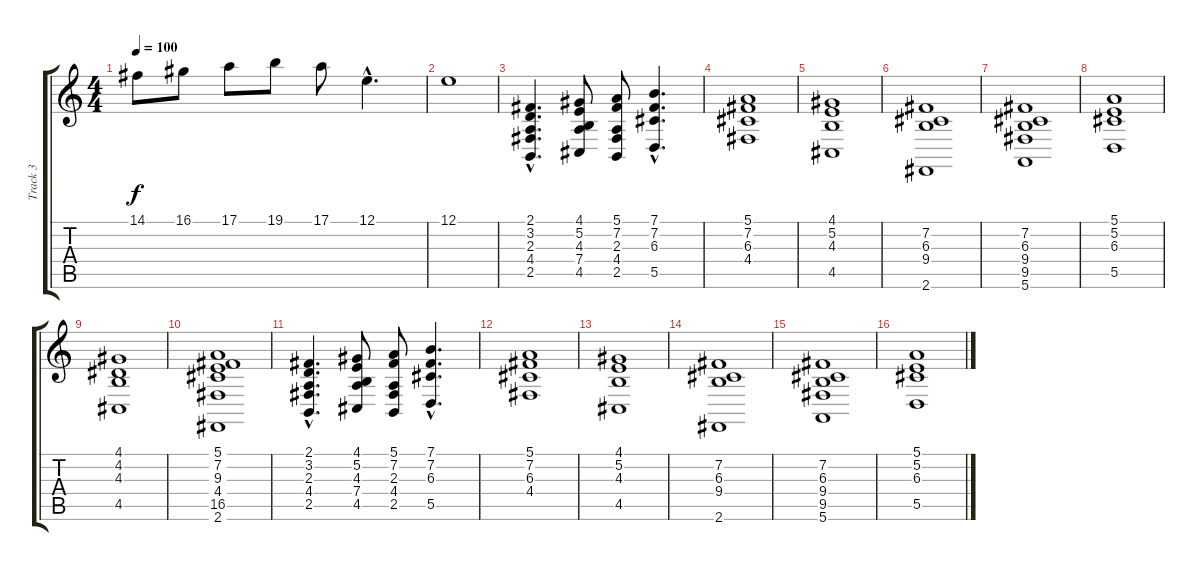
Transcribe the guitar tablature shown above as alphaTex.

\track ("Track 3" "Track 3") {instrument stringensemble1}
\staff {score tabs}
\tuning (E4 B3 G3 D3 A2 E2) {hide}
\ts (4 4)
\tempo 100
\clef g2
\ks c
14.1.8{dy f} 16.1.8 17.1.8 19.1.8 17.1.8 12.1{hac}.4{d} |
12.1.1 |
(2.1{hac} 3.2{hac} 2.3{hac} 4.4{hac} 2.5{hac}).4{d} (4.1 5.2 4.3 7.4 4.5).8 (5.1 7.2 2.3 4.4 2.5).8 (7.1{hac} 7.2{hac} 6.3{hac} 5.5{hac}).4{d} |
(5.1 7.2 6.3 4.4).1 |
(4.1 5.2 4.3 4.5).1 |
(7.2 6.3 9.4 2.6).1 |
(7.2 6.3 9.4 9.5 5.6).1 |
(5.1 5.2 6.3 5.5).1 |
(4.1 4.2 4.3 4.5).1 |
(5.1 7.2 9.3 4.4 16.5 2.6).1 |
(2.1{hac} 3.2{hac} 2.3{hac} 4.4{hac} 2.5{hac}).4{d} (4.1 5.2 4.3 7.4 4.5).8 (5.1 7.2 2.3 4.4 2.5).8 (7.1{hac} 7.2{hac} 6.3{hac} 5.5{hac}).4{d} |
(5.1 7.2 6.3 4.4).1 |
(4.1 5.2 4.3 4.5).1 |
(7.2 6.3 9.4 2.6).1 |
(7.2 6.3 9.4 9.5 5.6).1 |
(5.1 5.2 6.3 5.5).1
